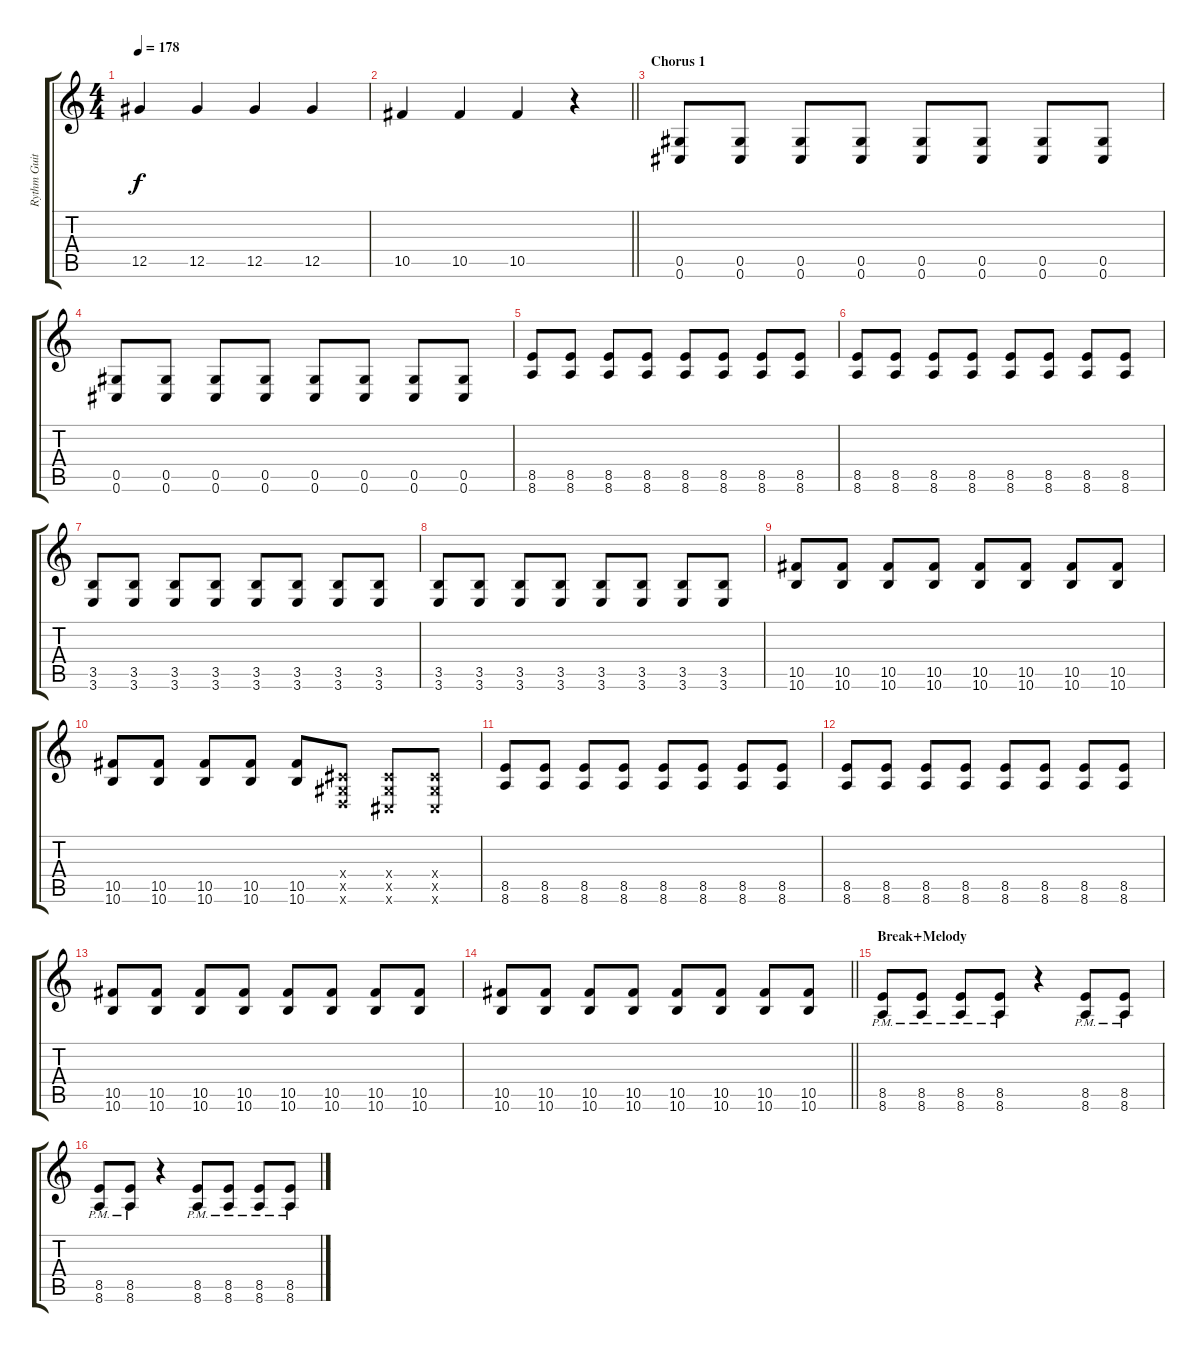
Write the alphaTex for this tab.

\track ("Rythm Guitar" "Rythm Guit") {instrument overdrivenguitar}
\staff {score tabs}
\tuning (Eb4 Bb3 Gb3 Db3 Ab2 Db2) {hide}
\ts (4 4)
\tempo 178
\clef g2
\ks c
12.5.4{dy f} 12.5.4 12.5.4 12.5.4 |
\barLineRight lightlight
10.5.4 10.5.4 10.5.4 r.4 |
\section ("" "Chorus 1")
(0.5 0.6).8 (0.5 0.6).8 (0.5 0.6).8 (0.5 0.6).8 (0.5 0.6).8 (0.5 0.6).8 (0.5 0.6).8 (0.5 0.6).8 |
(0.5 0.6).8 (0.5 0.6).8 (0.5 0.6).8 (0.5 0.6).8 (0.5 0.6).8 (0.5 0.6).8 (0.5 0.6).8 (0.5 0.6).8 |
(8.5 8.6).8 (8.5 8.6).8 (8.5 8.6).8 (8.5 8.6).8 (8.5 8.6).8 (8.5 8.6).8 (8.5 8.6).8 (8.5 8.6).8 |
(8.5 8.6).8 (8.5 8.6).8 (8.5 8.6).8 (8.5 8.6).8 (8.5 8.6).8 (8.5 8.6).8 (8.5 8.6).8 (8.5 8.6).8 |
(3.5 3.6).8 (3.5 3.6).8 (3.5 3.6).8 (3.5 3.6).8 (3.5 3.6).8 (3.5 3.6).8 (3.5 3.6).8 (3.5 3.6).8 |
(3.5 3.6).8 (3.5 3.6).8 (3.5 3.6).8 (3.5 3.6).8 (3.5 3.6).8 (3.5 3.6).8 (3.5 3.6).8 (3.5 3.6).8 |
(10.5 10.6).8 (10.5 10.6).8 (10.5 10.6).8 (10.5 10.6).8 (10.5 10.6).8 (10.5 10.6).8 (10.5 10.6).8 (10.5 10.6).8 |
(10.5 10.6).8 (10.5 10.6).8 (10.5 10.6).8 (10.5 10.6).8 (10.5 10.6).8 (0.4{x} 0.5{x} 1.6{x}).8 (0.4{x} 0.5{x} 0.6{x}).8 (0.4{x} 0.5{x} 0.6{x}).8 |
(8.5 8.6).8 (8.5 8.6).8 (8.5 8.6).8 (8.5 8.6).8 (8.5 8.6).8 (8.5 8.6).8 (8.5 8.6).8 (8.5 8.6).8 |
(8.5 8.6).8 (8.5 8.6).8 (8.5 8.6).8 (8.5 8.6).8 (8.5 8.6).8 (8.5 8.6).8 (8.5 8.6).8 (8.5 8.6).8 |
(10.5 10.6).8 (10.5 10.6).8 (10.5 10.6).8 (10.5 10.6).8 (10.5 10.6).8 (10.5 10.6).8 (10.5 10.6).8 (10.5 10.6).8 |
\barLineRight lightlight
(10.5 10.6).8 (10.5 10.6).8 (10.5 10.6).8 (10.5 10.6).8 (10.5 10.6).8 (10.5 10.6).8 (10.5 10.6).8 (10.5 10.6).8 |
\section ("" "Break+Melody")
(8.5{pm} 8.6{pm}).8 (8.5{pm} 8.6{pm}).8 (8.5{pm} 8.6{pm}).8 (8.5{pm} 8.6{pm}).8 r.4 (8.5{pm} 8.6{pm}).8 (8.5{pm} 8.6{pm}).8 |
(8.5{pm} 8.6{pm}).8 (8.5{pm} 8.6{pm}).8 r.4 (8.5{pm} 8.6{pm}).8 (8.5{pm} 8.6{pm}).8 (8.5{pm} 8.6{pm}).8 (8.5{pm} 8.6{pm}).8
